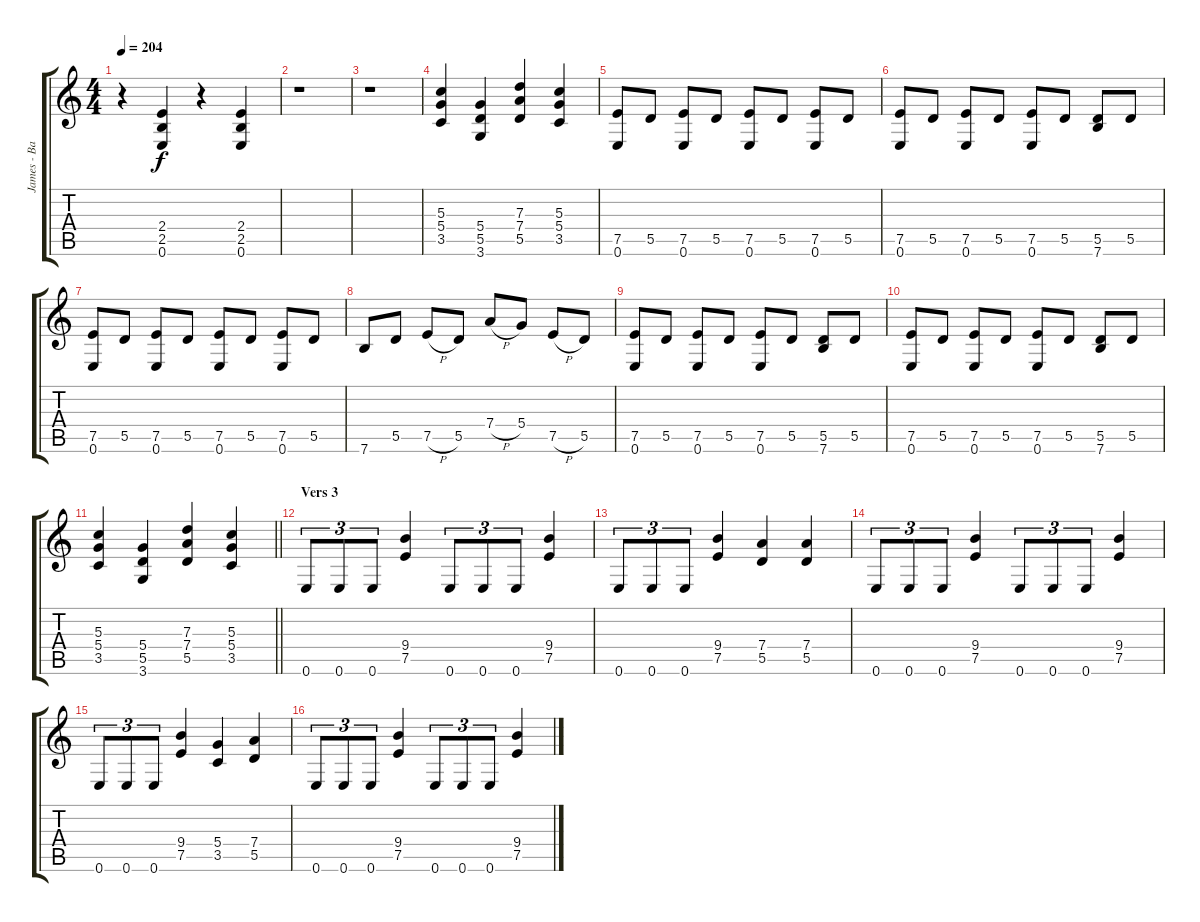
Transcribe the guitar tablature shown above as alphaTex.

\track ("James - Back Guitar" "James - Ba") {solo instrument overdrivenguitar}
\staff {score tabs}
\tuning (E4 B3 G3 D3 A2 E2) {hide}
\ts (4 4)
\tempo 204
\clef g2
\ks c
r.4{dy f} (2.4 2.5 0.6).4 r.4 (2.4 2.5 0.6).4 |
r.1 |
r.1 |
(5.3 5.4 3.5).4 (5.4 5.5 3.6).4 (7.3 7.4 5.5).4 (5.3 5.4 3.5).4 |
(7.5 0.6).8 5.5.8 (7.5 0.6).8 5.5.8 (7.5 0.6).8 5.5.8 (7.5 0.6).8 5.5.8 |
(7.5 0.6).8 5.5.8 (7.5 0.6).8 5.5.8 (7.5 0.6).8 5.5.8 (5.5 7.6).8 5.5.8 |
(7.5 0.6).8 5.5.8 (7.5 0.6).8 5.5.8 (7.5 0.6).8 5.5.8 (7.5 0.6).8 5.5.8 |
7.6.8 5.5.8 7.5{h}.8 5.5.8 7.4{h}.8 5.4.8 7.5{h}.8 5.5.8 |
(7.5 0.6).8 5.5.8 (7.5 0.6).8 5.5.8 (7.5 0.6).8 5.5.8 (5.5 7.6).8 5.5.8 |
(7.5 0.6).8 5.5.8 (7.5 0.6).8 5.5.8 (7.5 0.6).8 5.5.8 (5.5 7.6).8 5.5.8 |
\barLineRight lightlight
(5.3 5.4 3.5).4 (5.4 5.5 3.6).4 (7.3 7.4 5.5).4 (5.3 5.4 3.5).4 |
\section ("" "Vers 3")
0.6.8{tu (3 2)} 0.6.8{tu (3 2)} 0.6.8{tu (3 2)} (9.4 7.5).4 0.6.8{tu (3 2)} 0.6.8{tu (3 2)} 0.6.8{tu (3 2)} (9.4 7.5).4 |
0.6.8{tu (3 2)} 0.6.8{tu (3 2)} 0.6.8{tu (3 2)} (9.4 7.5).4 (7.4 5.5).4 (7.4 5.5).4 |
0.6.8{tu (3 2)} 0.6.8{tu (3 2)} 0.6.8{tu (3 2)} (9.4 7.5).4 0.6.8{tu (3 2)} 0.6.8{tu (3 2)} 0.6.8{tu (3 2)} (9.4 7.5).4 |
0.6.8{tu (3 2)} 0.6.8{tu (3 2)} 0.6.8{tu (3 2)} (9.4 7.5).4 (5.4 3.5).4 (7.4 5.5).4 |
0.6.8{tu (3 2)} 0.6.8{tu (3 2)} 0.6.8{tu (3 2)} (9.4 7.5).4 0.6.8{tu (3 2)} 0.6.8{tu (3 2)} 0.6.8{tu (3 2)} (9.4 7.5).4
